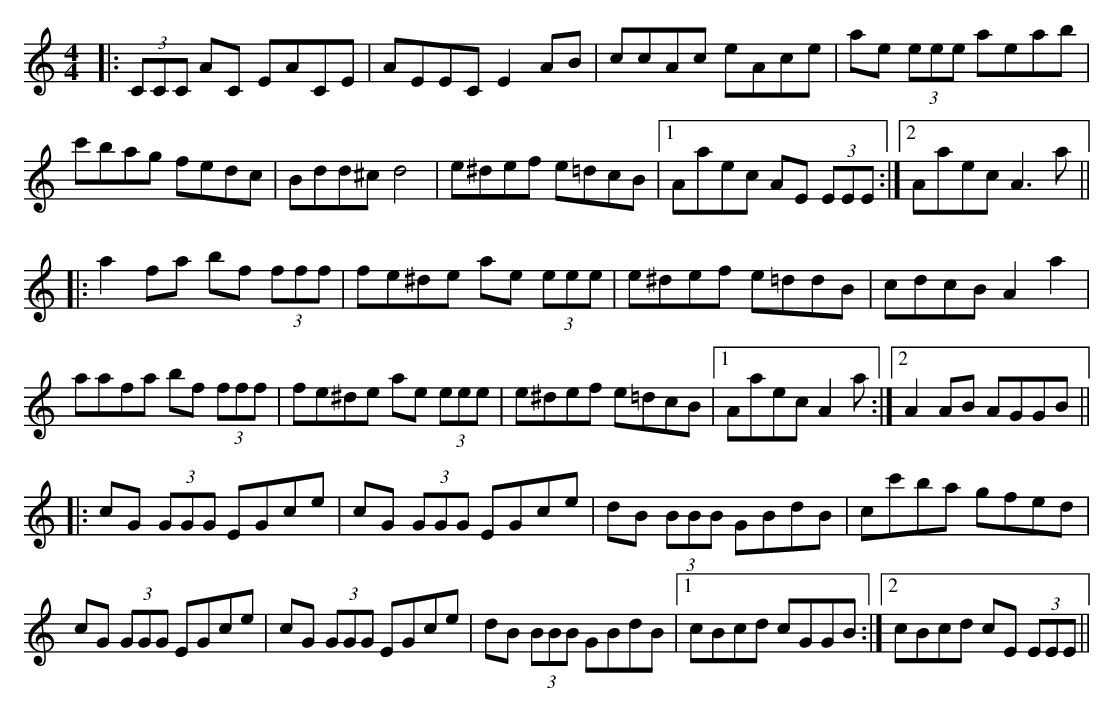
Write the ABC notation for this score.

X:1
M:4/4
K:Amin
|:(3CCC AC EACE|AEEC E2 AB|ccAc eAce|ae (3eee aeab|
c'bag fedc|Bdd^c d4|e^def e=dcB|1 Aaec AE (3EEE:|2 Aaec A3 a||
|:a2 fa bf (3fff|fe^de ae (3eee|e^def e=ddB|cdcB A2 a2|
aafa bf (3fff|fe^de ae (3eee|e^def e=dcB|1 Aaec A2 a:|2 A2 AB AGGB||
|:cG (3GGG EGce|cG (3GGG EGce|dB (3BBB GBdB|cc'ba gfed|
cG (3GGG EGce|cG (3GGG EGce|dB (3BBB GBdB|1 cBcd cGGB:|2 cBcd cE (3EEE||
